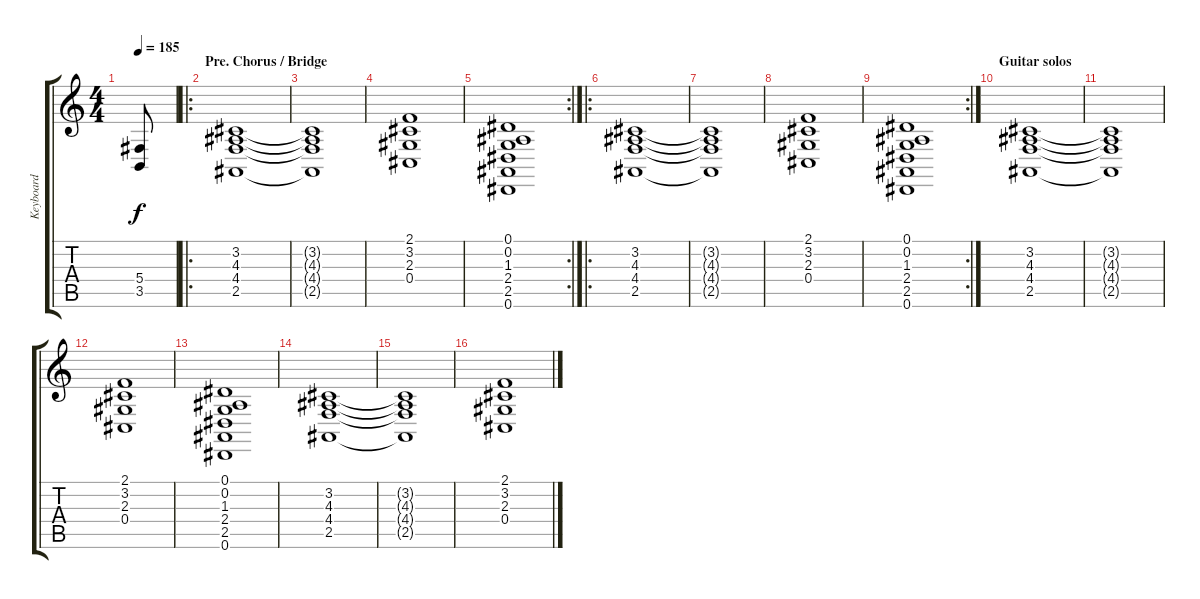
\track ("Keyboard" "Keyboard") {instrument stringensemble1}
\staff {score tabs}
\tuning (Eb4 Bb3 Gb3 Db3 Ab2 Eb2) {hide}
\ts (4 4)
\tempo 185
\clef g2
\ks c
(5.4{t} 3.5{t}).8{dy f} |
\ro
\section ("" "Pre. Chorus / Bridge")
(3.2 4.3 4.4 2.5).1 |
(3.2{t} 4.3{t} 4.4{t} 2.5{t}).1 |
(2.1 3.2 2.3 0.4).1 |
\rc 2
(0.1 0.2 1.3 2.4 2.5 0.6).1 |
\ro
(3.2 4.3 4.4 2.5).1 |
(3.2{t} 4.3{t} 4.4{t} 2.5{t}).1 |
(2.1 3.2 2.3 0.4).1 |
\rc 2
(0.1 0.2 1.3 2.4 2.5 0.6).1 |
\section ("" "Guitar solos")
(3.2 4.3 4.4 2.5).1 |
(3.2{t} 4.3{t} 4.4{t} 2.5{t}).1 |
(2.1 3.2 2.3 0.4).1 |
(0.1 0.2 1.3 2.4 2.5 0.6).1 |
(3.2 4.3 4.4 2.5).1 |
(3.2{t} 4.3{t} 4.4{t} 2.5{t}).1 |
(2.1 3.2 2.3 0.4).1
